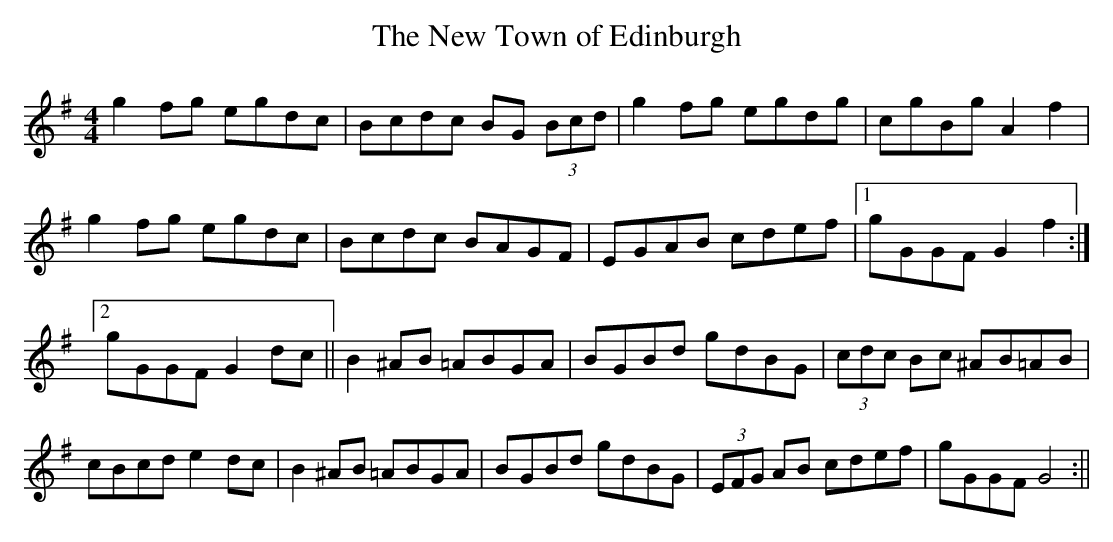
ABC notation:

X:1
T:The New Town of Edinburgh
M:4/4
L:1/8
K:G
g2fg egdc|Bcdc BG (3Bcd|g2fg egdg|cgBg A2f2|\
g2fg egdc|Bcdc BAGF|EGAB cdef|1 gGGF G2f2:|2 gGGF G2dc||\
B2^AB =ABGA|BGBd gdBG|(3cdc Bc ^AB=AB|cBcd e2dc|\
B2^AB =ABGA|BGBd gdBG|(3EFG AB cdef|gGGF G4:||
